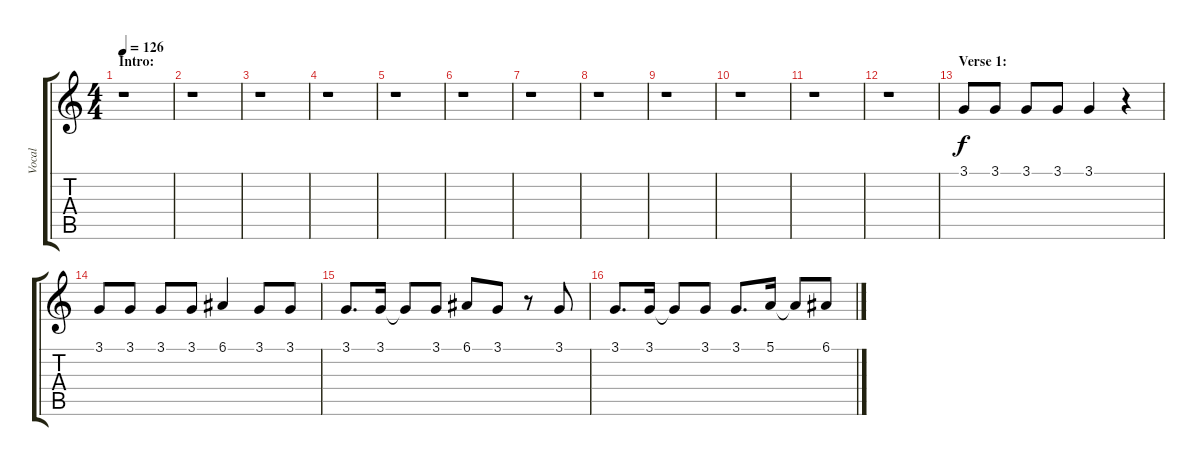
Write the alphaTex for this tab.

\track ("Vocal" "Vocal") {instrument oboe}
\staff {score tabs}
\tuning (E4 B3 G3 D3 A2 E2) {hide}
\ts (4 4)
\section ("" "Intro:")
\tempo 126
\clef g2
\ks c
r.1{dy f instrument oboe} |
r.1 |
r.1 |
r.1 |
r.1 |
r.1 |
r.1 |
r.1 |
r.1 |
r.1 |
r.1 |
r.1 |
\section ("" "Verse 1:")
3.1.8 3.1.8 3.1.8 3.1.8 3.1.4 r.4 |
3.1.8 3.1.8 3.1.8 3.1.8 6.1.4 3.1.8 3.1.8 |
3.1.8{d} 3.1.16 3.1{t}.8 3.1.8 6.1.8 3.1.8 r.8 3.1.8 |
3.1.8{d} 3.1.16 3.1{t}.8 3.1.8 3.1.8{d} 5.1.16 5.1{t}.8 6.1.8
